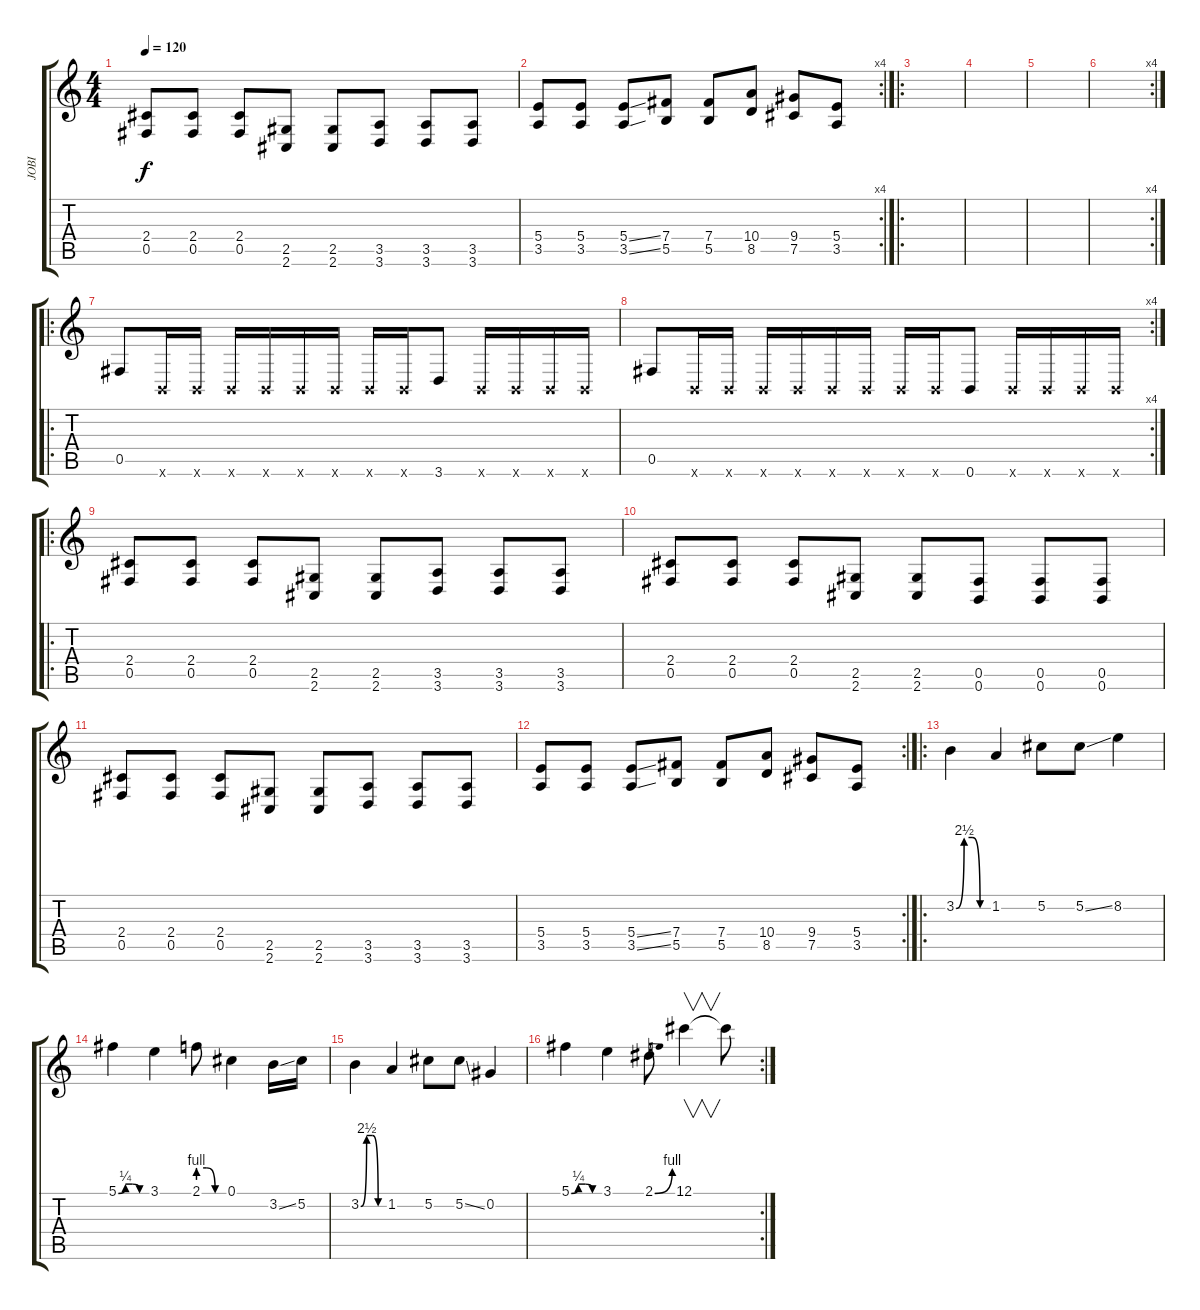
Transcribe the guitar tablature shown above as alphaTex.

\track ("JOBI" "JOBI") {instrument electricguitarclean}
\staff {score tabs}
\tuning (Db4 Ab3 E3 B2 Gb2 B1) {hide}
\ts (4 4)
\tempo 120
\clef g2
\ks c
(2.4 0.5).8{dy f} (2.4 0.5).8 (2.4 0.5).8 (2.5 2.6).8 (2.5 2.6).8 (3.5 3.6).8 (3.5 3.6).8 (3.5 3.6).8 |
\rc 4
(5.4 3.5).8 (5.4 3.5).8 (5.4{ss} 3.5{ss}).8 (7.4 5.5).8 (7.4 5.5).8 (10.4 8.5).8 (9.4 7.5).8 (5.4 3.5).8 |
\ro
|
|
|
\rc 4
|
\ro
0.5.8 0.6{x}.16 0.6{x}.16 0.6{x}.16 0.6{x}.16 0.6{x}.16 0.6{x}.16 0.6{x}.16 0.6{x}.16 3.6.8 0.6{x}.16 0.6{x}.16 0.6{x}.16 0.6{x}.16 |
\rc 4
0.5.8 0.6{x}.16 0.6{x}.16 0.6{x}.16 0.6{x}.16 0.6{x}.16 0.6{x}.16 0.6{x}.16 0.6{x}.16 0.6.8 0.6{x}.16 0.6{x}.16 0.6{x}.16 0.6{x}.16 |
\ro
(2.4 0.5).8{instrument overdrivenguitar} (2.4 0.5).8 (2.4 0.5).8 (2.5 2.6).8 (2.5 2.6).8 (3.5 3.6).8 (3.5 3.6).8 (3.5 3.6).8 |
(2.4 0.5).8 (2.4 0.5).8 (2.4 0.5).8 (2.5 2.6).8 (2.5 2.6).8 (0.5 0.6).8 (0.5 0.6).8 (0.5 0.6).8 |
(2.4 0.5).8 (2.4 0.5).8 (2.4 0.5).8 (2.5 2.6).8 (2.5 2.6).8 (3.5 3.6).8 (3.5 3.6).8 (3.5 3.6).8 |
\rc 2
(5.4 3.5).8 (5.4 3.5).8 (5.4{ss} 3.5{ss}).8 (7.4 5.5).8 (7.4 5.5).8 (10.4 8.5).8 (9.4 7.5).8 (5.4 3.5).8 |
\ro
3.2{be (custom 0 0 15 10 30 10 45 0 60 0)}.4{volume 16 balance 8 instrument overdrivenguitar} 1.2.4 5.2.8 5.2{ss}.8 8.2.4 |
5.1{be (custom 0 0 15 1 30 1 45 0 60 0)}.4 3.1.4 2.1{be (custom 0 4 20 4 40 0 60 0)}.8 0.1.4 3.2{ss}.16 5.2.16 |
3.2{be (custom 0 0 15 10 30 10 45 0 60 0)}.4 1.2.4 5.2.8 5.2{ss}.8 0.2.4 |
\rc 2
5.1{be (custom 0 0 15 1 30 1 45 0 60 0)}.4 3.1.4 2.1{be (bend 0 0 60 4)}.8 12.1.4{v} 12.1{t}.8
